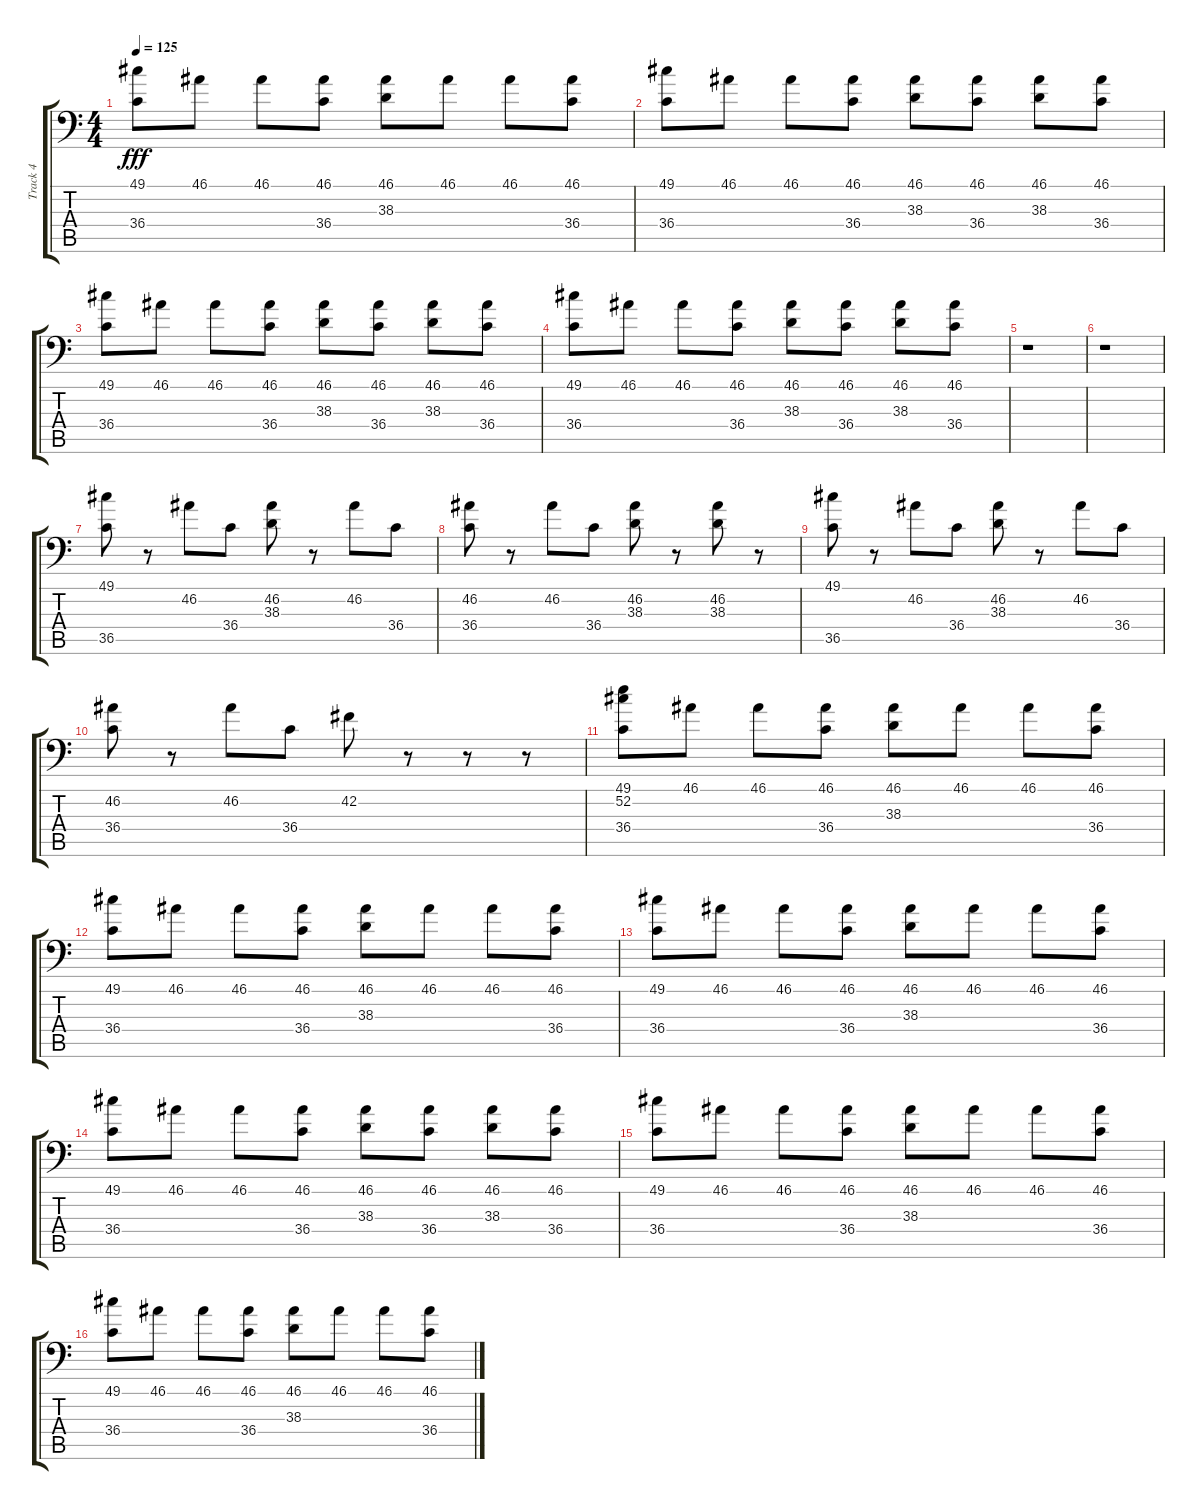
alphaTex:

\track ("Track 4" "Track 4") {instrument acousticgrandpiano}
\staff {score tabs}
\tuning (C-1 C-1 C-1 C-1 C-1 C-1) {hide}
\ts (4 4)
\tempo 125
\clef f4
\ks c
(49.1 36.4).8{dy fff} 46.1.8 46.1.8 (46.1 36.4).8 (46.1 38.3).8 46.1.8 46.1.8 (46.1 36.4).8 |
(49.1 36.4).8 46.1.8 46.1.8 (46.1 36.4).8 (46.1 38.3).8 (46.1 36.4).8 (46.1 38.3).8 (46.1 36.4).8 |
(49.1 36.4).8 46.1.8 46.1.8 (46.1 36.4).8 (46.1 38.3).8 (46.1 36.4).8 (46.1 38.3).8 (46.1 36.4).8 |
(49.1 36.4).8 46.1.8 46.1.8 (46.1 36.4).8 (46.1 38.3).8 (46.1 36.4).8 (46.1 38.3).8 (46.1 36.4).8 |
r.1 |
r.1 |
(49.1 36.5).8 r.8 46.2.8 36.4.8 (46.2 38.3).8 r.8 46.2.8 36.4.8 |
(46.2 36.4).8 r.8 46.2.8 36.4.8 (46.2 38.3).8 r.8 (46.2 38.3).8 r.8 |
(49.1 36.5).8 r.8 46.2.8 36.4.8 (46.2 38.3).8 r.8 46.2.8 36.4.8 |
(46.2 36.4).8 r.8 46.2.8 36.4.8 42.2.8 r.8 r.8 r.8 |
(49.1 52.2 36.4).8 46.1.8 46.1.8 (46.1 36.4).8 (46.1 38.3).8 46.1.8 46.1.8 (46.1 36.4).8 |
(49.1 36.4).8 46.1.8 46.1.8 (46.1 36.4).8 (46.1 38.3).8 46.1.8 46.1.8 (46.1 36.4).8 |
(49.1 36.4).8 46.1.8 46.1.8 (46.1 36.4).8 (46.1 38.3).8 46.1.8 46.1.8 (46.1 36.4).8 |
(49.1 36.4).8 46.1.8 46.1.8 (46.1 36.4).8 (46.1 38.3).8 (46.1 36.4).8 (46.1 38.3).8 (46.1 36.4).8 |
(49.1 36.4).8 46.1.8 46.1.8 (46.1 36.4).8 (46.1 38.3).8 46.1.8 46.1.8 (46.1 36.4).8 |
(49.1 36.4).8 46.1.8 46.1.8 (46.1 36.4).8 (46.1 38.3).8 46.1.8 46.1.8 (46.1 36.4).8
